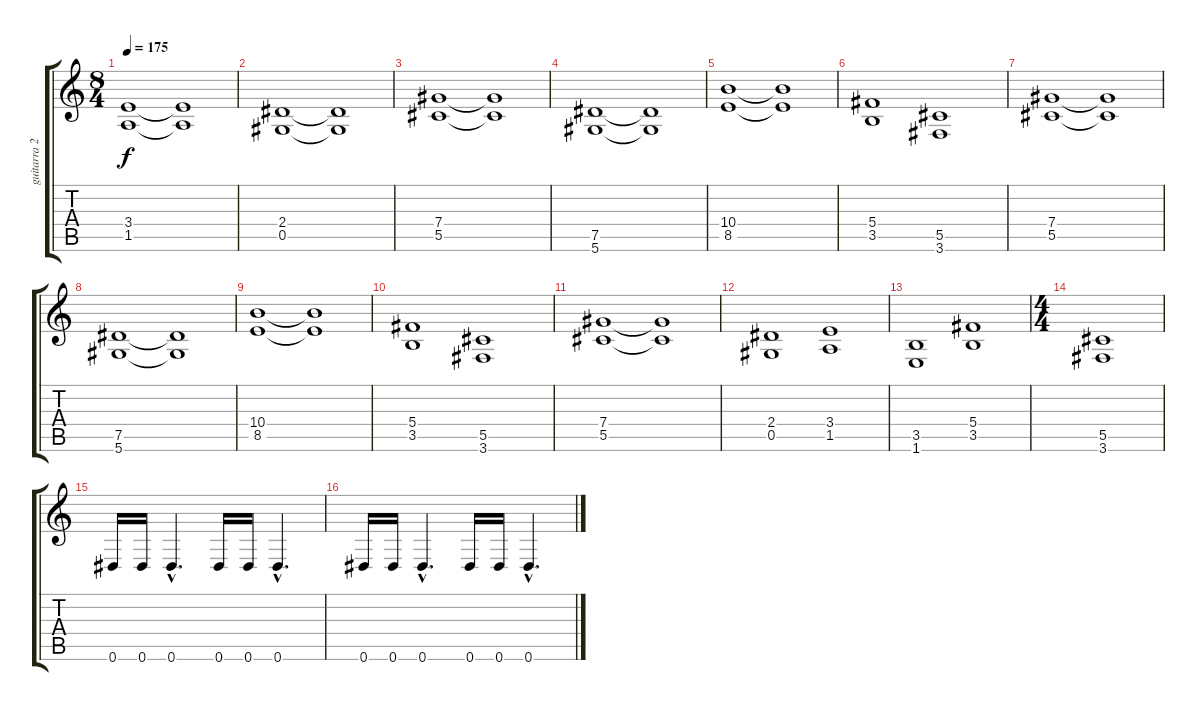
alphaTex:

\track ("guitarra 2" "guitarra 2") {instrument distortionguitar}
\staff {score tabs}
\tuning (Eb4 Bb3 Gb3 Db3 Ab2 Eb2) {hide}
\ts (8 4)
\tempo 175
\clef g2
\ks c
(3.4 1.5).1{dy f} (3.4{t} 1.5{t}).1 |
(2.4 0.5).1 (2.4{t} 0.5{t}).1 |
(7.4 5.5).1 (7.4{t} 5.5{t}).1 |
(7.5 5.6).1 (7.5{t} 5.6{t}).1 |
(10.4 8.5).1 (10.4{t} 8.5{t}).1 |
(5.4 3.5).1 (5.5 3.6).1 |
(7.4 5.5).1 (7.4{t} 5.5{t}).1 |
(7.5 5.6).1 (7.5{t} 5.6{t}).1 |
(10.4 8.5).1 (10.4{t} 8.5{t}).1 |
(5.4 3.5).1 (5.5 3.6).1 |
(7.4 5.5).1 (7.4{t} 5.5{t}).1 |
(2.4 0.5).1 (3.4 1.5).1 |
(3.5 1.6).1 (5.4 3.5).1 |
\ts (4 4)
(5.5 3.6).1 |
0.6.16 0.6.16 0.6{hac}.4{d} 0.6.16 0.6.16 0.6{hac}.4{d} |
0.6.16 0.6.16 0.6{hac}.4{d} 0.6.16 0.6.16 0.6{hac}.4{d}
